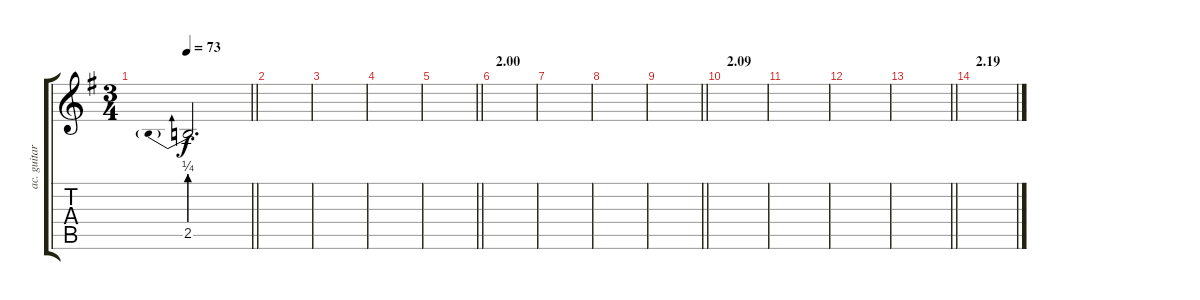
\track ("ac. guitar" "ac. guitar") {instrument acousticguitarsteel}
\staff {score tabs}
\tuning (E4 B3 G3 D3 A2 E2) {hide}
\ts (3 4)
\tempo 73
\clef g2
\barLineRight lightlight
\ks g
2.5{be (prebend 0 1 60 1)}.2{d dy f} |
|
|
|
\barLineRight lightlight
|
\section ("" "2.00")
|
|
|
\barLineRight lightlight
|
\section ("" "2.09")
|
|
|
\barLineRight lightlight
|
\section ("" "2.19")
